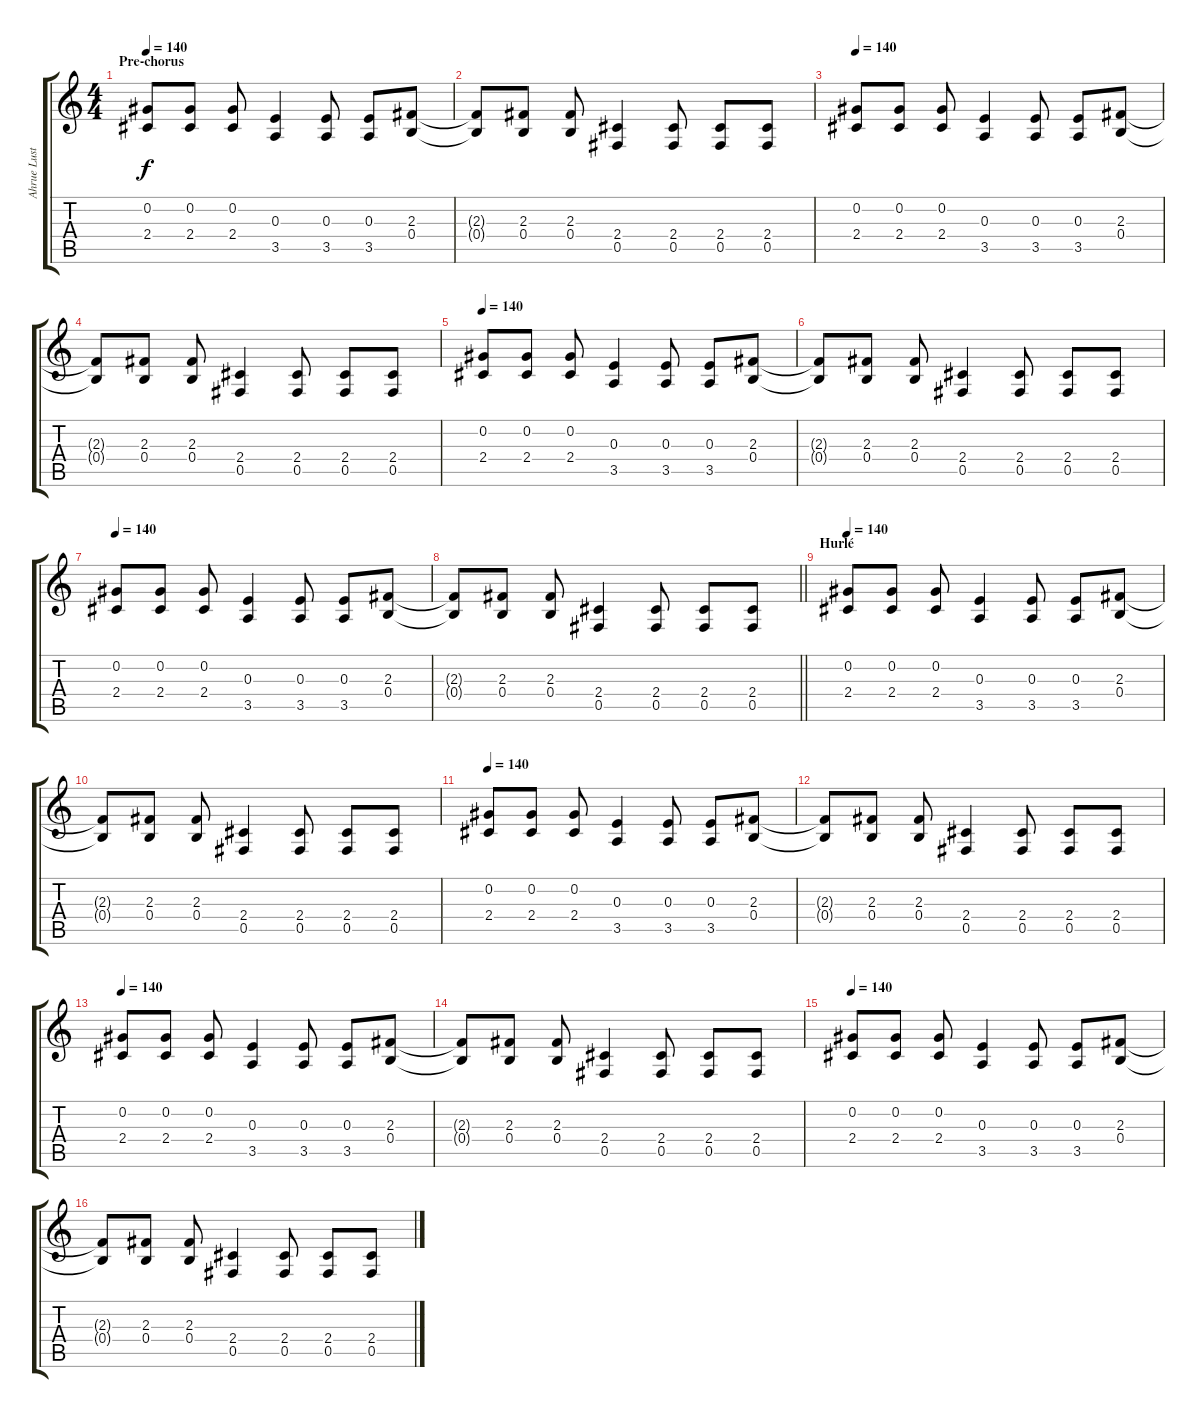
\track ("Ahrue Luster" "Ahrue Lust") {instrument distortionguitar}
\staff {score tabs}
\tuning (Db4 Ab3 E3 B2 Gb2 B1) {hide}
\ts (4 4)
\section ("" "Pre-chorus")
\tempo 140
\clef g2
\ks c
(0.2 2.4).8{dy f} (0.2 2.4).8 (0.2 2.4).8 (0.3 3.5).4 (0.3 3.5).8 (0.3 3.5).8 (2.3 0.4).8 |
(2.3{t} 0.4{t}).8 (2.3 0.4).8 (2.3 0.4).8 (2.4 0.5).4 (2.4 0.5).8 (2.4 0.5).8 (2.4 0.5).8 |
\tempo 140
(0.2 2.4).8 (0.2 2.4).8 (0.2 2.4).8 (0.3 3.5).4 (0.3 3.5).8 (0.3 3.5).8 (2.3 0.4).8 |
(2.3{t} 0.4{t}).8 (2.3 0.4).8 (2.3 0.4).8 (2.4 0.5).4 (2.4 0.5).8 (2.4 0.5).8 (2.4 0.5).8 |
\tempo 140
(0.2 2.4).8 (0.2 2.4).8 (0.2 2.4).8 (0.3 3.5).4 (0.3 3.5).8 (0.3 3.5).8 (2.3 0.4).8 |
(2.3{t} 0.4{t}).8 (2.3 0.4).8 (2.3 0.4).8 (2.4 0.5).4 (2.4 0.5).8 (2.4 0.5).8 (2.4 0.5).8 |
\tempo 140
(0.2 2.4).8 (0.2 2.4).8 (0.2 2.4).8 (0.3 3.5).4 (0.3 3.5).8 (0.3 3.5).8 (2.3 0.4).8 |
\barLineRight lightlight
(2.3{t} 0.4{t}).8 (2.3 0.4).8 (2.3 0.4).8 (2.4 0.5).4 (2.4 0.5).8 (2.4 0.5).8 (2.4 0.5).8 |
\section ("" "Hurlé")
\tempo 140
(0.2 2.4).8 (0.2 2.4).8 (0.2 2.4).8 (0.3 3.5).4 (0.3 3.5).8 (0.3 3.5).8 (2.3 0.4).8 |
(2.3{t} 0.4{t}).8 (2.3 0.4).8 (2.3 0.4).8 (2.4 0.5).4 (2.4 0.5).8 (2.4 0.5).8 (2.4 0.5).8 |
\tempo 140
(0.2 2.4).8 (0.2 2.4).8 (0.2 2.4).8 (0.3 3.5).4 (0.3 3.5).8 (0.3 3.5).8 (2.3 0.4).8 |
(2.3{t} 0.4{t}).8 (2.3 0.4).8 (2.3 0.4).8 (2.4 0.5).4 (2.4 0.5).8 (2.4 0.5).8 (2.4 0.5).8 |
\tempo 140
(0.2 2.4).8 (0.2 2.4).8 (0.2 2.4).8 (0.3 3.5).4 (0.3 3.5).8 (0.3 3.5).8 (2.3 0.4).8 |
(2.3{t} 0.4{t}).8 (2.3 0.4).8 (2.3 0.4).8 (2.4 0.5).4 (2.4 0.5).8 (2.4 0.5).8 (2.4 0.5).8 |
\tempo 140
(0.2 2.4).8 (0.2 2.4).8 (0.2 2.4).8 (0.3 3.5).4 (0.3 3.5).8 (0.3 3.5).8 (2.3 0.4).8 |
(2.3{t} 0.4{t}).8 (2.3 0.4).8 (2.3 0.4).8 (2.4 0.5).4 (2.4 0.5).8 (2.4 0.5).8 (2.4 0.5).8
